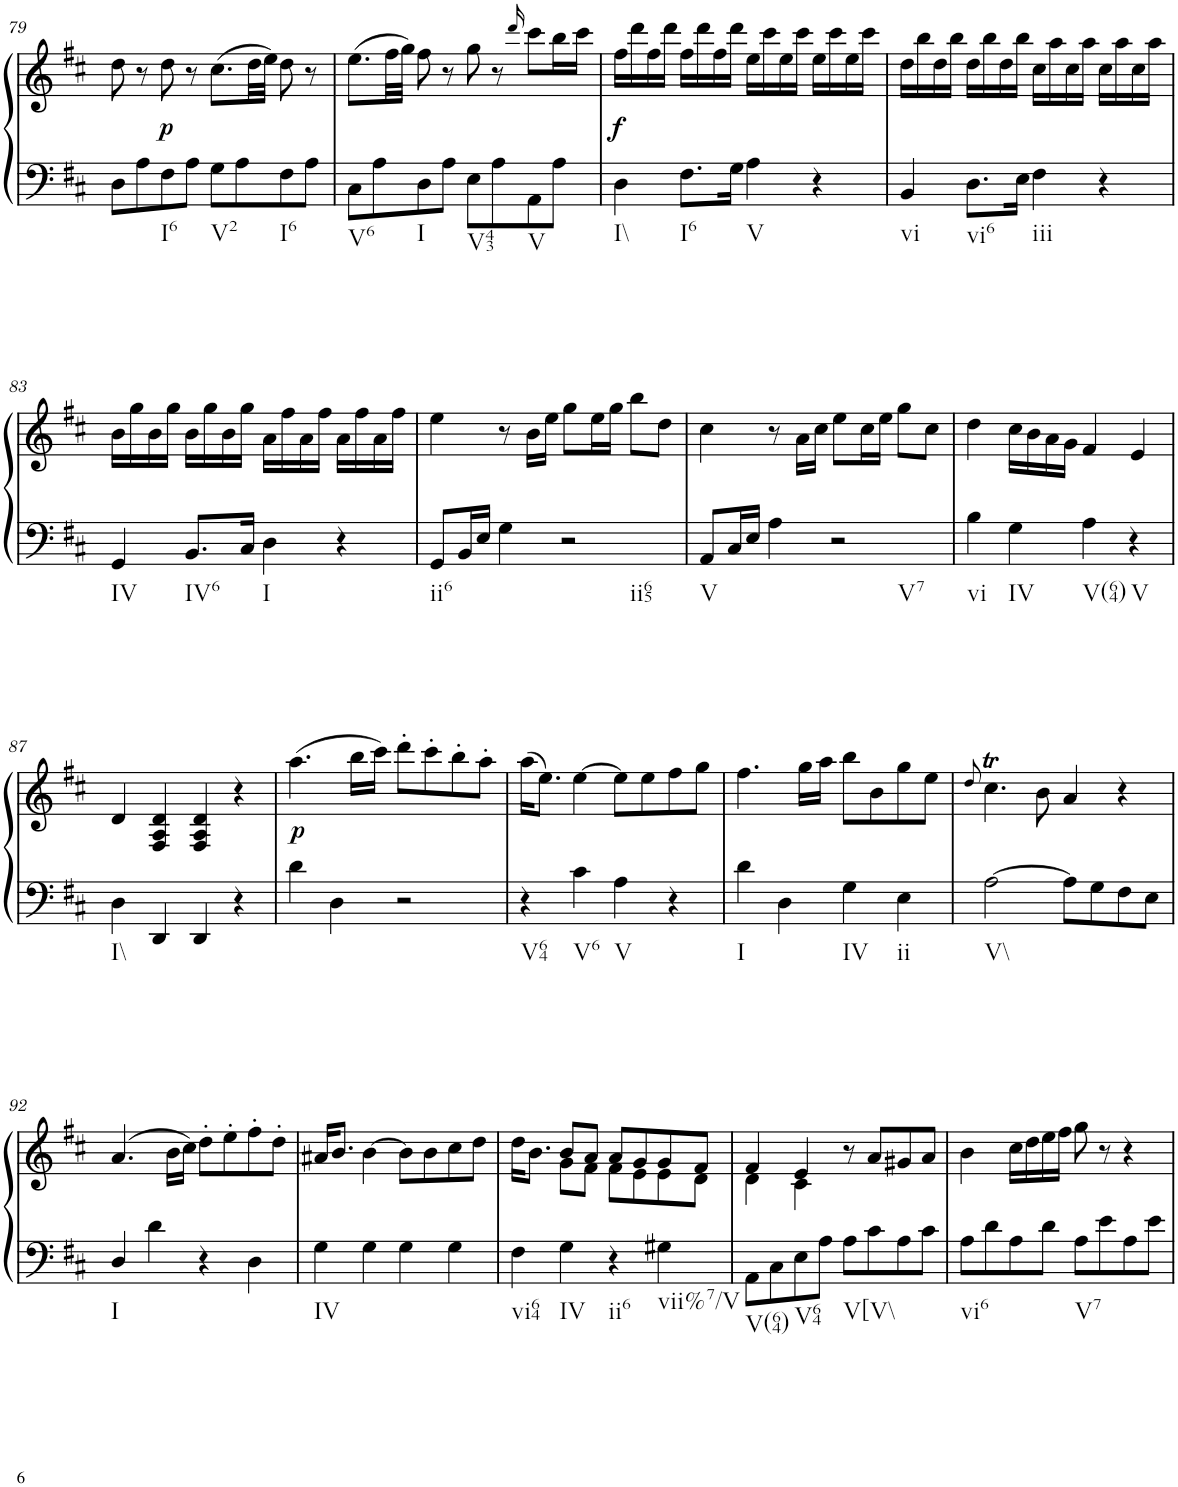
**kern	**kern	**dynam
*part1	*part1	*part1
*staff2	*staff1	*staff1/2
*I"Piano	*	*
*I'Pno.	*	*
!!LO:PB:g=z
*clefF4	*clefG2	*
*k[f#c#]	*k[f#c#]	*
*M4/4	*M4/4	*
*met(c)	*met(c)	*
=79	=79	=79
8D\L	8dd\	.
8A\	8r	.
!LO:TX:b:t=I6	!	!
!	!	!LO:DY:b
8F#\	8dd\	p
8A\J	8r	.
!LO:TX:b:t=V2	!	!
8G\L	(8.cc#\L	.
8A\	.	.
.	32dd\LL	.
.	32ee\JJJ)	.
!LO:TX:b:t=I6	!	!
8F#\	8dd\	.
8A\J	8r	.
=80	=80	=80
!LO:TX:b:t=V6	!	!
8C#\L	(8.ee\L	.
8A\	.	.
.	32ff#\LL	.
.	32gg\JJJ)	.
!LO:TX:b:t=I	!	!
8D\	8ff#\	.
8A\J	8r	.
!LO:TX:b:t=V43	!	!
8E\L	8gg\	.
8A\	8r	.
.	16qddd/	.
!LO:TX:b:t=V	!	!
8AA\	8ccc#\L	.
8A\J	16bb\L	.
.	16ccc#\JJ	.
=81	=81	=81
!LO:TX:b:t=I\\	!	!
!	!	!LO:DY:b
4D\	16ff#\LL	f
.	16ddd\	.
.	16ff#\	.
.	16ddd\JJ	.
!LO:TX:b:t=I6	!	!
8.F#\L	16ff#\LL	.
.	16ddd\	.
.	16ff#\	.
16G\Jk	16ddd\JJ	.
!LO:TX:b:t=V	!	!
4A\	16ee\LL	.
.	16ccc#\	.
.	16ee\	.
.	16ccc#\JJ	.
4r	16ee\LL	.
.	16ccc#\	.
.	16ee\	.
.	16ccc#\JJ	.
=82	=82	=82
!LO:TX:b:t=vi	!	!
4BB/	16dd\LL	.
.	16bb\	.
.	16dd\	.
.	16bb\JJ	.
!LO:TX:b:t=vi6	!	!
8.D\L	16dd\LL	.
.	16bb\	.
.	16dd\	.
16E\Jk	16bb\JJ	.
!LO:TX:b:t=iii	!	!
4F#\	16cc#\LL	.
.	16aa\	.
.	16cc#\	.
.	16aa\JJ	.
4r	16cc#\LL	.
.	16aa\	.
.	16cc#\	.
.	16aa\JJ	.
!!LO:LB:g=z
=83	=83	=83
!LO:TX:b:t=IV	!	!
4GG/	16b\LL	.
.	16gg\	.
.	16b\	.
.	16gg\JJ	.
!LO:TX:b:t=IV6	!	!
8.BB/L	16b\LL	.
.	16gg\	.
.	16b\	.
16C#/Jk	16gg\JJ	.
!LO:TX:b:t=I	!	!
4D\	16a\LL	.
.	16ff#\	.
.	16a\	.
.	16ff#\JJ	.
4r	16a\LL	.
.	16ff#\	.
.	16a\	.
.	16ff#\JJ	.
=84	=84	=84
!LO:TX:b:t=ii6	!	!
8GG/L	4ee\	.
16BB/L	.	.
16E/JJ	.	.
4G\	8r	.
.	16b\LL	.
.	16ee\JJ	.
!LO:TX:b:t=ii65	!	!
2r	8gg\L	.
.	16ee\L	.
.	16gg\JJ	.
.	8bb\L	.
.	8dd\J	.
=85	=85	=85
!LO:TX:b:t=V	!	!
8AA/L	4cc#\	.
16C#/L	.	.
16E/JJ	.	.
4A\	8r	.
.	16a\LL	.
.	16cc#\JJ	.
!LO:TX:b:t=V7	!	!
2r	8ee\L	.
.	16cc#\L	.
.	16ee\JJ	.
.	8gg\L	.
.	8cc#\J	.
=86	=86	=86
!LO:TX:b:t=vi	!	!
4B\	4dd\	.
!LO:TX:b:t=IV	!	!
4G\	16cc#\LL	.
.	16b\	.
.	16a\	.
.	16g\JJ	.
!LO:TX:b:t=V(64)	!	!
4A\	4f#/	.
!LO:TX:b:t=V	!	!
4r	4e/	.
!!LO:LB:g=z
=87	=87	=87
!LO:TX:b:t=I\\	!	!
4D\	4d/	.
4DD/	4F#/ 4A/ 4d/	.
4DD/	4F#/ 4A/ 4d/	.
4r	4r	.
=88	=88	=88
!	!	!LO:DY:b
4d\	(4.aa\	p
4D\	.	.
.	16bb\LL	.
.	16ccc#\JJ)	.
2r	8ddd'\L	.
.	8ccc#'\	.
.	8bb'\	.
.	8aa'\J	.
=89	=89	=89
!LO:TX:b:t=V64	!	!
4r	(16aa\KL	.
.	8.ee\J)	.
!LO:TX:b:t=V6	!	!
4c#\	[4ee\	.
!LO:TX:b:t=V	!	!
4A\	8ee\L]	.
.	8ee\	.
4r	8ff#\	.
.	8gg\J	.
=90	=90	=90
!LO:TX:b:t=I	!	!
4d\	4.ff#\	.
4D\	.	.
.	16gg\LL	.
.	16aa\JJ	.
!LO:TX:b:t=IV	!	!
4G\	8bb\L	.
.	8b\	.
!LO:TX:b:t=ii	!	!
4E\	8gg\	.
.	8ee\J	.
=91	=91	=91
.	8qdd/	.
!LO:TX:b:t=V\\	!	!
[2A\	4.cc#t\	.
.	8b\	.
8A\L]	4a/	.
8G\	.	.
8F#\	4r	.
8E\J	.	.
!!LO:LB:g=z
=92	=92	=92
!LO:TX:b:t=I	!	!
4D/	(4.a/	.
4d\	.	.
.	16b\LL	.
.	16cc#\JJ)	.
4r	8dd'\L	.
.	8ee'\	.
4D\	8ff#'\	.
.	8dd'\J	.
=93	=93	=93
!LO:TX:b:t=IV	!	!
4G\	16a#X/KL	.
.	8.b/J	.
4G\	[4b\	.
4G\	8b\L]	.
.	8b\	.
4G\	8cc#\	.
.	8dd\J	.
=94	=94	=94
*	*^	*
!LO:TX:b:t=vi64	!	!	!
4F#\	16dd\KL	4ryy	.
.	8.b\J	.	.
!LO:TX:b:t=IV	!	!	!
4G\	8b/L	8g\L	.
.	8a/J	8f#\J	.
!LO:TX:b:t=ii6	!	!	!
4r	8a/L	8f#\L	.
.	8g/	8e\	.
!LO:TX:b:t=vii%7/V	!	!	!
4G#X\	8g/	8e\	.
.	8f#/J	8d\J	.
=95	=95	=95	=95
!LO:TX:b:t=V(64)	!	!	!
8AA\L	4f#/	4d\	.
8C#\	.	.	.
!LO:TX:b:t=V64	!	!	!
8E\	4e/	4c#\	.
8A\J	.	.	.
!LO:TX:b:t=V[V\\	!	!	!
8A\L	8r	2ryy	.
8c#\	8a/L	.	.
8A\	8g#X/	.	.
8c#\J	8a/J	.	.
*	*v	*v	*
=96	=96	=96
!LO:TX:b:t=vi6	!	!
8A\L	4b\	.
8d\	.	.
8A\	16cc#\LL	.
.	16dd\	.
8d\J	16ee\	.
.	16ff#\JJ	.
!LO:TX:b:t=V7	!	!
8A\L	8gg\	.
8e\	8r	.
8A\	4r	.
8e\J	.	.
=	=	=
*-	*-	*-
